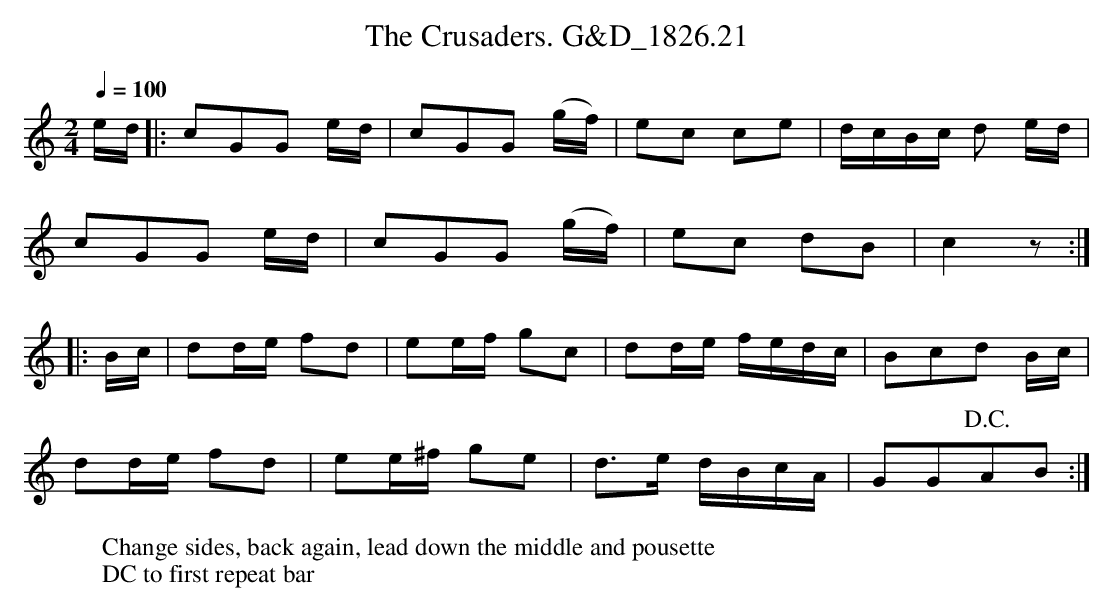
X:1
T:Crusaders. G&D_1826.21, The
M:2/4
L:1/16
Q:1/4=100
W: Change sides, back again, lead down the middle and pousette
W: DC to first repeat bar
K:C
ed |: c2G2G2 ed | c2G2G2 (gf) | e2c2 c2e2 | dcBc d2 ed |
c2G2G2 ed | c2G2G2 (gf) | e2c2 d2B2 | c4 z2 :|
|: Bc |d2de f2d2 | e2ef g2c2 | d2de fedc | B2c2d2 Bc |
d2de f2d2 | e2e^f g2e2 | d3e dBcA | G2G2!D.C.!A2B2 :|
